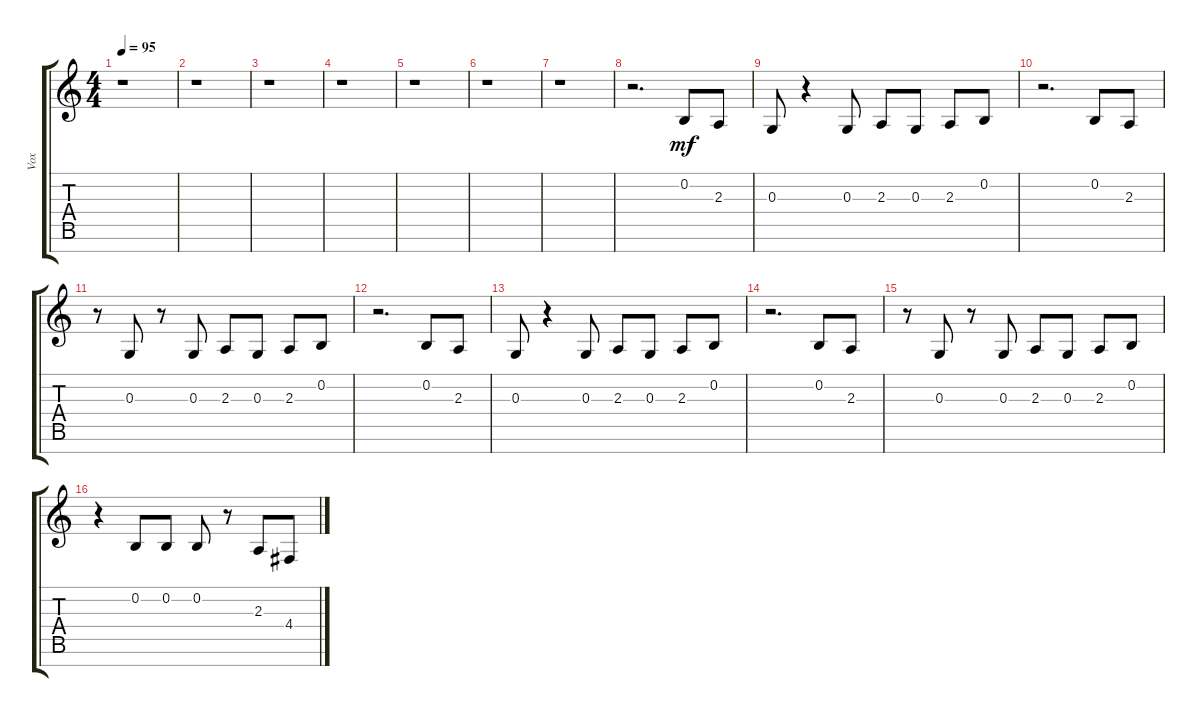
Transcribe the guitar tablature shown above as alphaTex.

\track ("Vox" "Vox") {instrument lead6voice}
\staff {score tabs}
\tuning (E4 B3 G3 D3 A2 E2 B1) {hide}
\ts (4 4)
\tempo 95
\clef g2
\ks c
r.1{dy mf instrument lead6voice} |
r.1 |
r.1 |
r.1 |
r.1 |
r.1 |
r.1 |
r.2{d} 0.2.8 2.3.8 |
0.3.8 r.4 0.3.8 2.3.8 0.3.8 2.3.8 0.2.8 |
r.2{d} 0.2.8 2.3.8 |
r.8 0.3.8 r.8 0.3.8 2.3.8 0.3.8 2.3.8 0.2.8 |
r.2{d} 0.2.8 2.3.8 |
0.3.8 r.4 0.3.8 2.3.8 0.3.8 2.3.8 0.2.8 |
r.2{d} 0.2.8 2.3.8 |
r.8 0.3.8 r.8 0.3.8 2.3.8 0.3.8 2.3.8 0.2.8 |
r.4 0.2.8 0.2.8 0.2.8 r.8 2.3.8 4.4.8
